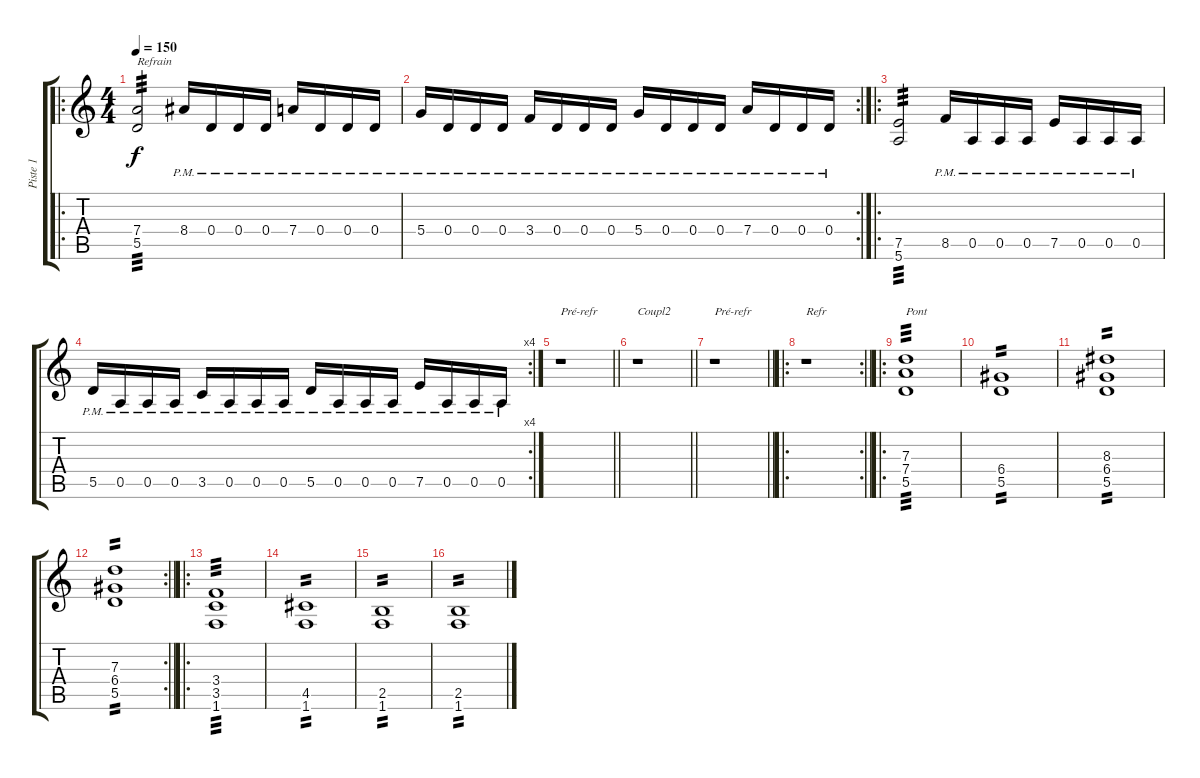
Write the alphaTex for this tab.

\track ("Piste 1" "Piste 1") {instrument distortionguitar}
\staff {score tabs}
\tuning (E4 B3 G3 D3 A2 E2) {hide}
\ro
\ts (4 4)
\tempo 150
\clef g2
\ks c
(7.4 5.5).2{txt "Refrain" tp 3 dy f} 8.4{pm}.16 0.4{pm}.16 0.4{pm}.16 0.4{pm}.16 7.4{pm}.16 0.4{pm}.16 0.4{pm}.16 0.4{pm}.16 |
\rc 2
5.4{pm}.16 0.4{pm}.16 0.4{pm}.16 0.4{pm}.16 3.4{pm}.16 0.4{pm}.16 0.4{pm}.16 0.4{pm}.16 5.4{pm}.16 0.4{pm}.16 0.4{pm}.16 0.4{pm}.16 7.4{pm}.16 0.4{pm}.16 0.4{pm}.16 0.4{pm}.16 |
\ro
(7.5 5.6).2{tp 3} 8.5{pm}.16 0.5{pm}.16 0.5{pm}.16 0.5{pm}.16 7.5{pm}.16 0.5{pm}.16 0.5{pm}.16 0.5{pm}.16 |
\rc 4
5.5{pm}.16 0.5{pm}.16 0.5{pm}.16 0.5{pm}.16 3.5{pm}.16 0.5{pm}.16 0.5{pm}.16 0.5{pm}.16 5.5{pm}.16 0.5{pm}.16 0.5{pm}.16 0.5{pm}.16 7.5{pm}.16 0.5{pm}.16 0.5{pm}.16 0.5{pm}.16 |
\barLineRight lightlight
r.1{txt "Pré-refr"} |
\barLineRight lightlight
r.1{txt "Coupl2"} |
\barLineRight lightlight
r.1{txt "Pré-refr"} |
\ro
\rc 2
\barLineRight lightlight
r.1{txt "Refr"} |
\ro
(7.3 7.4 5.5).1{txt "Pont" tp 3} |
(6.4 5.5).1{tp 2} |
(8.3 6.4 5.5).1{tp 2} |
\rc 2
\barLineRight lightlight
(7.3 6.4 5.5).1{tp 2} |
\ro
(3.4 3.5 1.6).1{tp 3} |
(4.5 1.6).1{tp 2} |
(2.5 1.6).1{tp 2} |
(2.5 1.6).1{tp 2}
